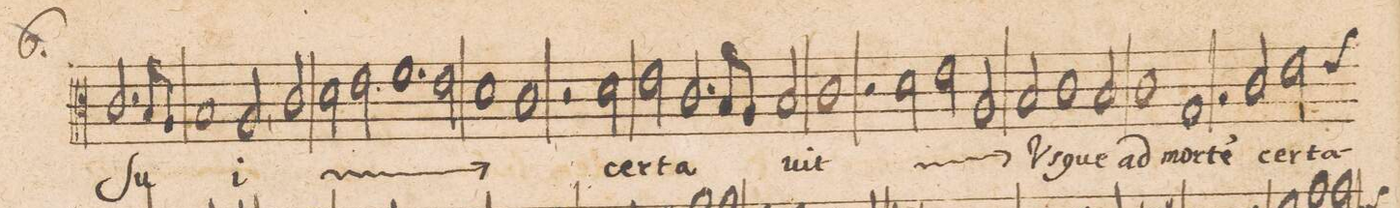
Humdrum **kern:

**kern	**text
*I"ALTVS.	*
*clefC3	*
*k[]	*
*met(C|)	*
*M2/1	*
2.c/	ſu-
8B/L	.
8A/J	.
=13-	=13-
1B	.
2A,</	-i
*	*ij
2c/	pro
=14-	=14-
2d\	le-
2e\	-ge
1.f	De-
=15-	=15-
2e\	-i
1d	ſu-
.	-i
=16-	=16-
1c	-i
*	*Xij
2r	.
2d\	cer-
=17-	=17-
2e\	-ta-
2.c/	.
8B/L	.
8A/J	.
2B/	.
=18-	=18-
1c	-uit
2r	.
*	*ij
2d\	cer-
=19-	=19-
2e\	-ta-
2A/	-uit
*	*Xij
2B/	Vs-
1c/	-que
=20-	=20-
2B/	ad
1c	mor-
=21-	=21-
1G	-t(em)
2r	.
2c/	cer-
=22-	=22-
2e\	-ta-
*custos:e	*
*-	*-
